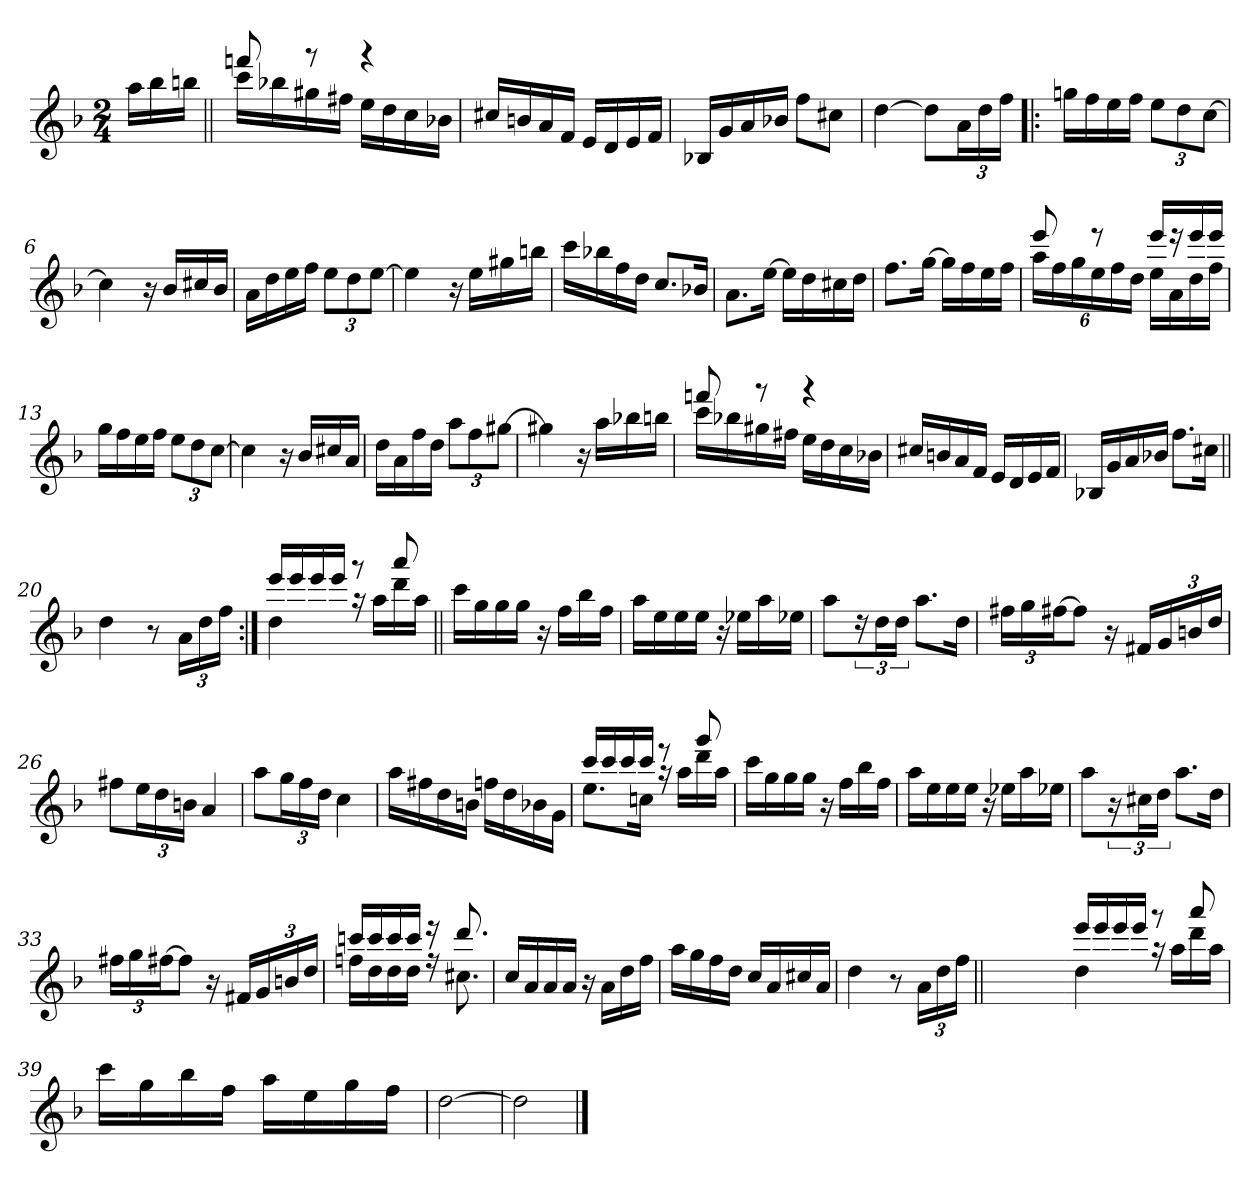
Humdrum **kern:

**kern
*part1
*staff1
*clefG2
*k[b-]
*d:
*M2/4
=
16aa\LL
16bb-\
16bbn\JJ
=1||
*^
16ccc\LL	8fffn!/
16bb-X\	.
16gg#X\	8rfff
16ff#X\JJ	.
16ee\LL	4rfff
16dd\	.
16cc\	.
16b-X\JJ	.
*v	*v
=2
16cc#X/LL
16bn/
16a/
16f/JJ
16e/LL
16d/
16e/
16f/JJ
=3
16B-X/LL
16g/
16a/
16b-X/JJ
8ff\L
8cc#X\J
!!LO:LB:g=z
=4
[4dd\
8dd\L]
24a\L
24dd\
24ff\JJ
=5!|:
16ggn\LL
16ff\
16ee\
16ff\JJ
12ee\L
12dd\
[12cc\J
=6
4cc\]
16r
16b-/LL
16cc#X/
16b-/JJ
=7
16a\LL
16dd\
16ee\
16ff\JJ
12ee\L
12dd\
[12ee\J
!!LO:LB:g=z
=8
4ee\]
16r
16ee\LL
16gg#X\
16bbn\JJ
=9
16ccc\LL
16bb-X\
16ff\
16dd\JJ
8.cc/L
16b-X/Jk
=10
8.a\L
[16ee\Jk
16ee\LL]
16dd\
16cc#X\
16dd\JJ
!!LO:LB:g=z
=11
8.ff\L
[16gg\Jk
16gg\LL]
16ff\
16ee\
16ff\JJ
=12
*^
24aa\LL	8eee!/
24ff\	.
24gg\	.
24ee\	8rddd
24ff\	.
24dd\JJ	.
16ee\LL	16eee!/KL
16a\	16reee
16dd\	16eee!/L
16ff\JJ	16eee!/JJ
*v	*v
!!LO:LB:g=z
=13
16gg\LL
16ff\
16ee\
16ff\JJ
12ee\L
12dd\
[12cc\J
=14
4cc\]
16r
16b-/LL
16cc#X/
16a/JJ
=15
16dd\LL
16a\
16ff\
16dd\JJ
12aa\L
12ff\
[12gg#X\J
!!LO:LB:g=z
=16
4gg#X\]
16r
16aa\LL
16bb-X\
16bbn\JJ
=17
*^
16ccc\LL	8fffn!/
16bb-X\	.
16gg#X\	8rfff
16ff#X\JJ	.
16ee\LL	4rfff
16dd\	.
16cc\	.
16b-X\JJ	.
*v	*v
=18
16cc#X/LL
16bn/
16a/
16f/JJ
16e/LL
16d/
16e/
16f/JJ
!!LO:LB:g=z
=19
16B-X/LL
16g/
16a/
16b-X/JJ
8.ff\L
16cc#X\Jk
=20||
4dd\
8r
24a\LL
24dd\
24ff\JJ
=21:|!
*^
4dd\	16eee!/LL
.	16eee!/
.	16eee!/
.	16eee!/JJ
16r	8rggg
16aa\LL	.
16ddd\	8aaa!/
16aa\JJ	.
*v	*v
!!LO:LB:g=z
=22||
16ccc\LL
16gg\
16gg\
16gg\JJ
16r
16ff\LL
16bb-\
16ff\JJ
=23
16aa\LL
16ee\
16ee\
16ee\JJ
16r
16ee-X\LL
16aa\
16ee-X\JJ
=24
8aa\L
24r
24dd\L
24dd\JJ
8.aa\L
16dd\Jk
!!LO:PB:g=z
=25
24ff#X\LL
24gg\
[24ff#X\J
8ff#\J]
16r
16f#X/KL
24g/L
24bn/
24dd/JJ
=26
8ff#X\L
24ee\L
24dd\
24bn\JJ
4a/
=27
8aa\L
24gg\L
24ff\
24dd\JJ
4cc\
!!LO:LB:g=z
=28
16aa\LL
16ff#X\
16dd\
16bn\JJ
16ffn\LL
16dd\
16b-X\
16g\JJ
=29
*^
8.ee\L	16ccc!/LL
.	16ccc!/
.	16ccc!/
16ccn\Jk	16ccc!/JJ
16r	8reee
16aa\LL	.
16ddd\	8ggg!/
16aa\JJ	.
*v	*v
=30
16ccc\LL
16gg\
16gg\
16gg\JJ
16r
16ff\LL
16bb-\
16ff\JJ
!!LO:LB:g=z
=31
16aa\LL
16ee\
16ee\
16ee\JJ
16r
16ee-X\LL
16aa\
16ee-X\JJ
=32
8aa\L
24r
24cc#X\L
24dd\JJ
8.aa\L
16dd\Jk
=33
24ff#X\LL
24gg\
[24ff#X\J
8ff#\J]
16r
16f#X/KL
24g/L
24bn/
24dd/JJ
=34
*^
16ffn\LL	16cccn!/LL
16dd\	16ccc!/
16dd\	16ccc!/
16dd\JJ	16ccc!/JJ
16r	16rddd
8.cc#X\	8.ddd!/
*v	*v
!!LO:LB:g=z
=35
16cc/LL
16a/
16a/
16a/JJ
16r
16a\LL
16dd\
16ff\JJ
=36
16aa\LL
16gg\
16ff\
16dd\JJ
16cc/LL
16a/
16cc#X/
16a/JJ
=37
4dd\
8r
24a\LL
24dd\
24ff\JJ
=37X371||
2ryy
!!LO:LB:g=z
=38-
*^
4dd\	16eee!/LL
.	16eee!/
.	16eee!/
.	16eee!/JJ
16r	8rggg
16aa\LL	.
16ddd\	8aaa!/
16aa\JJ	.
*v	*v
=39
16ccc\LL
32ryy
32ryy
16gg\
32ryy
32ryy
16bb-\
32ryy
32ryy
16ff\JJ
32ryy
32ryy
16aa\LL
32ryy
32ryy
16ee\
32ryy
32ryy
16gg\
32ryy
32ryy
16ff\JJ
32ryy
32ryy
=40
[2dd\
=41
2dd\]
==
*-
